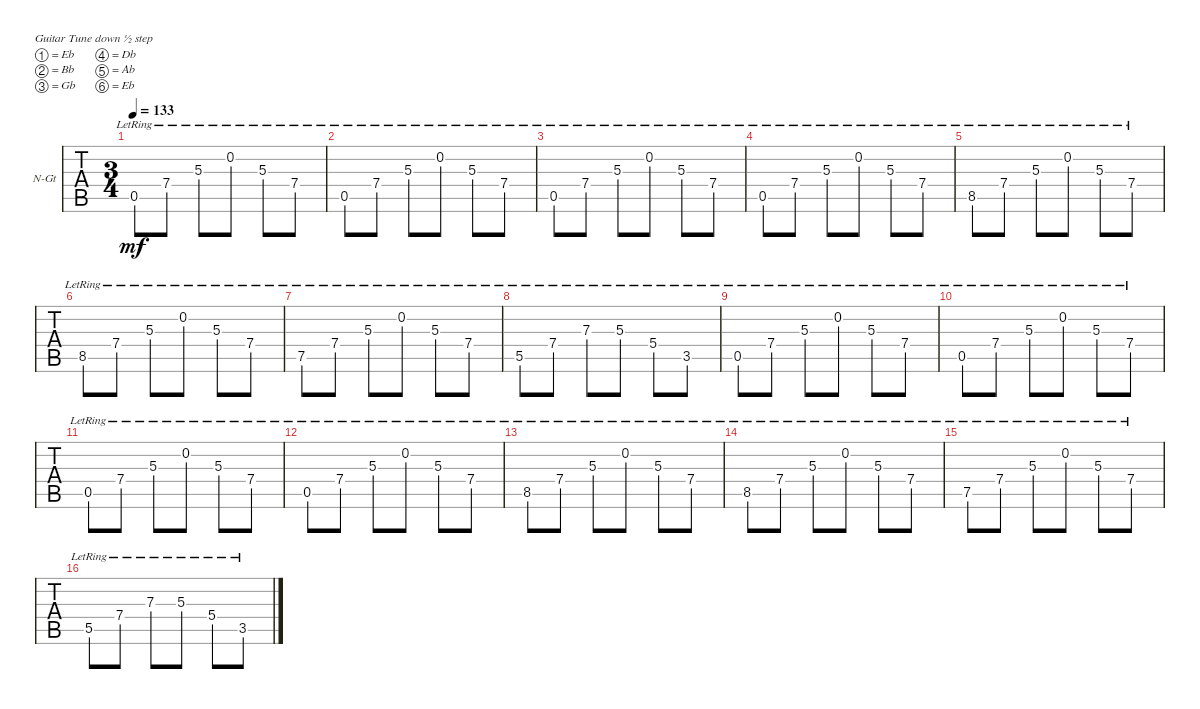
\bracketExtendMode groupsimilarinstruments
\firstSystemTrackNameOrientation horizontal
\otherSystemsTrackNameOrientation horizontal
\track ("Acoustic Guitar" "N-Gt") {instrument acousticguitarnylon}
\staff {tabs}
\tuning (Eb4 Bb3 Gb3 Db3 Ab2 Eb2)
\ts (3 4)
\tempo 133
\clef g2
\ks c
0.5{lr}.8{dy mf} 7.4{lr}.8 5.3{lr}.8 0.2{lr}.8 5.3{lr}.8 7.4{lr}.8 |
0.5{lr}.8 7.4{lr}.8 5.3{lr}.8 0.2{lr}.8 5.3{lr}.8 7.4{lr}.8 |
0.5{lr}.8 7.4{lr}.8 5.3{lr}.8 0.2{lr}.8 5.3{lr}.8 7.4{lr}.8 |
0.5{lr}.8 7.4{lr}.8 5.3{lr}.8 0.2{lr}.8 5.3{lr}.8 7.4{lr}.8 |
8.5{lr}.8 7.4{lr}.8 5.3{lr}.8 0.2{lr}.8 5.3{lr}.8 7.4{lr}.8 |
8.5{lr}.8 7.4{lr}.8 5.3{lr}.8 0.2{lr}.8 5.3{lr}.8 7.4{lr}.8 |
7.5{lr}.8 7.4{lr}.8 5.3{lr}.8 0.2{lr}.8 5.3{lr}.8 7.4{lr}.8 |
5.5{lr}.8 7.4{lr}.8 7.3{lr}.8 5.3{lr}.8 5.4{lr}.8 3.5{lr}.8 |
0.5{lr}.8 7.4{lr}.8 5.3{lr}.8 0.2{lr}.8 5.3{lr}.8 7.4{lr}.8 |
0.5{lr}.8 7.4{lr}.8 5.3{lr}.8 0.2{lr}.8 5.3{lr}.8 7.4{lr}.8 |
0.5{lr}.8 7.4{lr}.8 5.3{lr}.8 0.2{lr}.8 5.3{lr}.8 7.4{lr}.8 |
0.5{lr}.8 7.4{lr}.8 5.3{lr}.8 0.2{lr}.8 5.3{lr}.8 7.4{lr}.8 |
8.5{lr}.8 7.4{lr}.8 5.3{lr}.8 0.2{lr}.8 5.3{lr}.8 7.4{lr}.8 |
8.5{lr}.8 7.4{lr}.8 5.3{lr}.8 0.2{lr}.8 5.3{lr}.8 7.4{lr}.8 |
7.5{lr}.8 7.4{lr}.8 5.3{lr}.8 0.2{lr}.8 5.3{lr}.8 7.4{lr}.8 |
5.5{lr}.8 7.4{lr}.8 7.3{lr}.8 5.3{lr}.8 5.4{lr}.8 3.5{lr}.8
